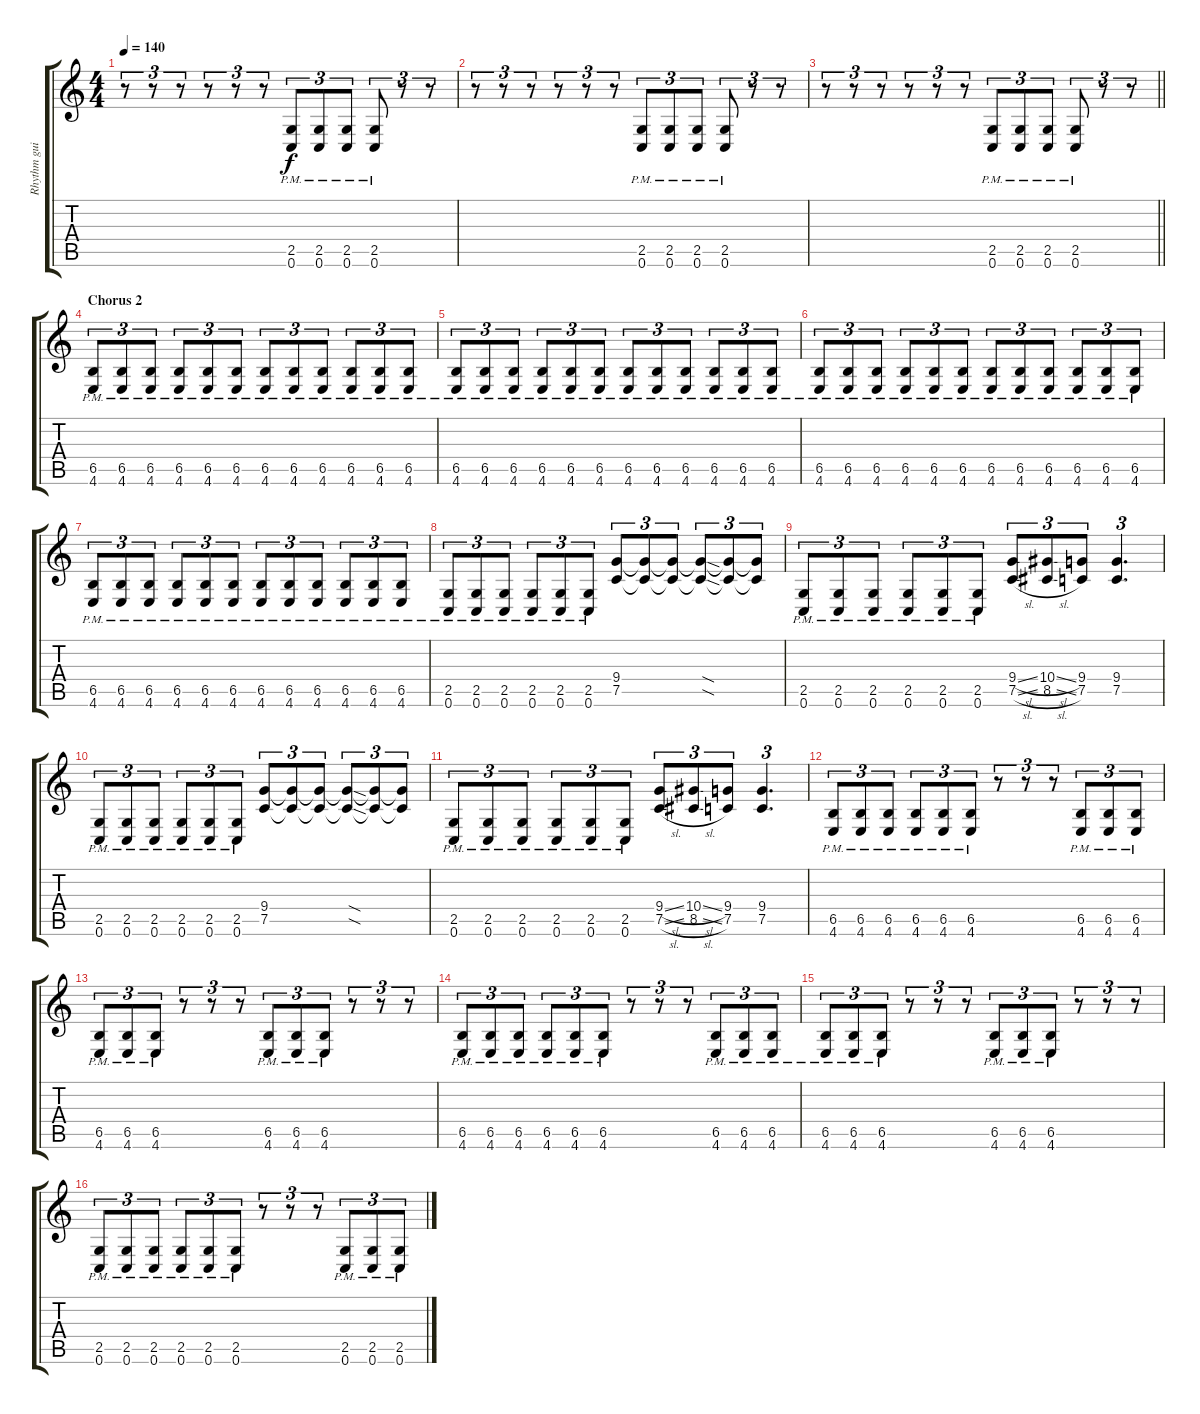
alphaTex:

\track ("Rhythm guitar 1" "Rhythm gui") {instrument distortionguitar}
\staff {score tabs}
\tuning (C4 G3 Eb3 Bb2 F2 C2) {hide}
\ts (4 4)
\tempo 140
\clef g2
\ks c
r.8{tu (3 2) dy f} r.8{tu (3 2)} r.8{tu (3 2)} r.8{tu (3 2)} r.8{tu (3 2)} r.8{tu (3 2)} (2.5{pm} 0.6{pm}).8{tu (3 2)} (2.5{pm} 0.6{pm}).8{tu (3 2)} (2.5{pm} 0.6{pm}).8{tu (3 2)} (2.5{pm} 0.6{pm}).8{tu (3 2)} r.8{tu (3 2)} r.8{tu (3 2)} |
r.8{tu (3 2)} r.8{tu (3 2)} r.8{tu (3 2)} r.8{tu (3 2)} r.8{tu (3 2)} r.8{tu (3 2)} (2.5{pm} 0.6{pm}).8{tu (3 2)} (2.5{pm} 0.6{pm}).8{tu (3 2)} (2.5{pm} 0.6{pm}).8{tu (3 2)} (2.5{pm} 0.6{pm}).8{tu (3 2)} r.8{tu (3 2)} r.8{tu (3 2)} |
\barLineRight lightlight
r.8{tu (3 2)} r.8{tu (3 2)} r.8{tu (3 2)} r.8{tu (3 2)} r.8{tu (3 2)} r.8{tu (3 2)} (2.5{pm} 0.6{pm}).8{tu (3 2)} (2.5{pm} 0.6{pm}).8{tu (3 2)} (2.5{pm} 0.6{pm}).8{tu (3 2)} (2.5{pm} 0.6{pm}).8{tu (3 2)} r.8{tu (3 2)} r.8{tu (3 2)} |
\section ("" "Chorus 2")
(6.5{pm} 4.6{pm}).8{tu (3 2)} (6.5{pm} 4.6{pm}).8{tu (3 2)} (6.5{pm} 4.6{pm}).8{tu (3 2)} (6.5{pm} 4.6{pm}).8{tu (3 2)} (6.5{pm} 4.6{pm}).8{tu (3 2)} (6.5{pm} 4.6{pm}).8{tu (3 2)} (6.5{pm} 4.6{pm}).8{tu (3 2)} (6.5{pm} 4.6{pm}).8{tu (3 2)} (6.5{pm} 4.6{pm}).8{tu (3 2)} (6.5{pm} 4.6{pm}).8{tu (3 2)} (6.5{pm} 4.6{pm}).8{tu (3 2)} (6.5{pm} 4.6{pm}).8{tu (3 2)} |
(6.5{pm} 4.6{pm}).8{tu (3 2)} (6.5{pm} 4.6{pm}).8{tu (3 2)} (6.5{pm} 4.6{pm}).8{tu (3 2)} (6.5{pm} 4.6{pm}).8{tu (3 2)} (6.5{pm} 4.6{pm}).8{tu (3 2)} (6.5{pm} 4.6{pm}).8{tu (3 2)} (6.5{pm} 4.6{pm}).8{tu (3 2)} (6.5{pm} 4.6{pm}).8{tu (3 2)} (6.5{pm} 4.6{pm}).8{tu (3 2)} (6.5{pm} 4.6{pm}).8{tu (3 2)} (6.5{pm} 4.6{pm}).8{tu (3 2)} (6.5{pm} 4.6{pm}).8{tu (3 2)} |
(6.5{pm} 4.6{pm}).8{tu (3 2)} (6.5{pm} 4.6{pm}).8{tu (3 2)} (6.5{pm} 4.6{pm}).8{tu (3 2)} (6.5{pm} 4.6{pm}).8{tu (3 2)} (6.5{pm} 4.6{pm}).8{tu (3 2)} (6.5{pm} 4.6{pm}).8{tu (3 2)} (6.5{pm} 4.6{pm}).8{tu (3 2)} (6.5{pm} 4.6{pm}).8{tu (3 2)} (6.5{pm} 4.6{pm}).8{tu (3 2)} (6.5{pm} 4.6{pm}).8{tu (3 2)} (6.5{pm} 4.6{pm}).8{tu (3 2)} (6.5{pm} 4.6{pm}).8{tu (3 2)} |
(6.5{pm} 4.6{pm}).8{tu (3 2)} (6.5{pm} 4.6{pm}).8{tu (3 2)} (6.5{pm} 4.6{pm}).8{tu (3 2)} (6.5{pm} 4.6{pm}).8{tu (3 2)} (6.5{pm} 4.6{pm}).8{tu (3 2)} (6.5{pm} 4.6{pm}).8{tu (3 2)} (6.5{pm} 4.6{pm}).8{tu (3 2)} (6.5{pm} 4.6{pm}).8{tu (3 2)} (6.5{pm} 4.6{pm}).8{tu (3 2)} (6.5{pm} 4.6{pm}).8{tu (3 2)} (6.5{pm} 4.6{pm}).8{tu (3 2)} (6.5{pm} 4.6{pm}).8{tu (3 2)} |
(2.5{pm} 0.6{pm}).8{tu (3 2)} (2.5{pm} 0.6{pm}).8{tu (3 2)} (2.5{pm} 0.6{pm}).8{tu (3 2)} (2.5{pm} 0.6{pm}).8{tu (3 2)} (2.5{pm} 0.6{pm}).8{tu (3 2)} (2.5{pm} 0.6{pm}).8{tu (3 2)} (9.4 7.5).8{tu (3 2)} (9.4{t} 7.5{t}).8{tu (3 2)} (9.4{t} 7.5{t}).8{tu (3 2)} (9.4{sod t} 7.5{sod t}).8{tu (3 2)} (9.4{t} 7.5{t}).8{tu (3 2)} (9.4{t} 7.5{t}).8{tu (3 2)} |
(2.5{pm} 0.6{pm}).8{tu (3 2)} (2.5{pm} 0.6{pm}).8{tu (3 2)} (2.5{pm} 0.6{pm}).8{tu (3 2)} (2.5{pm} 0.6{pm}).8{tu (3 2)} (2.5{pm} 0.6{pm}).8{tu (3 2)} (2.5{pm} 0.6{pm}).8{tu (3 2)} (9.4{sl} 7.5{sl}).8{tu (3 2)} (10.4{sl} 8.5{sl}).8{tu (3 2)} (9.4 7.5).8{tu (3 2)} (9.4 7.5).4{d tu (3 2)} |
(2.5{pm} 0.6{pm}).8{tu (3 2)} (2.5{pm} 0.6{pm}).8{tu (3 2)} (2.5{pm} 0.6{pm}).8{tu (3 2)} (2.5{pm} 0.6{pm}).8{tu (3 2)} (2.5{pm} 0.6{pm}).8{tu (3 2)} (2.5{pm} 0.6{pm}).8{tu (3 2)} (9.4 7.5).8{tu (3 2)} (9.4{t} 7.5{t}).8{tu (3 2)} (9.4{t} 7.5{t}).8{tu (3 2)} (9.4{sod t} 7.5{sod t}).8{tu (3 2)} (9.4{t} 7.5{t}).8{tu (3 2)} (9.4{t} 7.5{t}).8{tu (3 2)} |
(2.5{pm} 0.6{pm}).8{tu (3 2)} (2.5{pm} 0.6{pm}).8{tu (3 2)} (2.5{pm} 0.6{pm}).8{tu (3 2)} (2.5{pm} 0.6{pm}).8{tu (3 2)} (2.5{pm} 0.6{pm}).8{tu (3 2)} (2.5{pm} 0.6{pm}).8{tu (3 2)} (9.4{sl} 7.5{sl}).8{tu (3 2)} (10.4{sl} 8.5{sl}).8{tu (3 2)} (9.4 7.5).8{tu (3 2)} (9.4 7.5).4{d tu (3 2)} |
(6.5{pm} 4.6{pm}).8{tu (3 2)} (6.5{pm} 4.6{pm}).8{tu (3 2)} (6.5{pm} 4.6{pm}).8{tu (3 2)} (6.5{pm} 4.6{pm}).8{tu (3 2)} (6.5{pm} 4.6{pm}).8{tu (3 2)} (6.5{pm} 4.6{pm}).8{tu (3 2)} r.8{tu (3 2)} r.8{tu (3 2)} r.8{tu (3 2)} (6.5{pm} 4.6{pm}).8{tu (3 2)} (6.5{pm} 4.6{pm}).8{tu (3 2)} (6.5{pm} 4.6{pm}).8{tu (3 2)} |
(6.5{pm} 4.6{pm}).8{tu (3 2)} (6.5{pm} 4.6{pm}).8{tu (3 2)} (6.5{pm} 4.6{pm}).8{tu (3 2)} r.8{tu (3 2)} r.8{tu (3 2)} r.8{tu (3 2)} (6.5{pm} 4.6{pm}).8{tu (3 2)} (6.5{pm} 4.6{pm}).8{tu (3 2)} (6.5{pm} 4.6{pm}).8{tu (3 2)} r.8{tu (3 2)} r.8{tu (3 2)} r.8{tu (3 2)} |
(6.5{pm} 4.6{pm}).8{tu (3 2)} (6.5{pm} 4.6{pm}).8{tu (3 2)} (6.5{pm} 4.6{pm}).8{tu (3 2)} (6.5{pm} 4.6{pm}).8{tu (3 2)} (6.5{pm} 4.6{pm}).8{tu (3 2)} (6.5{pm} 4.6{pm}).8{tu (3 2)} r.8{tu (3 2)} r.8{tu (3 2)} r.8{tu (3 2)} (6.5{pm} 4.6{pm}).8{tu (3 2)} (6.5{pm} 4.6{pm}).8{tu (3 2)} (6.5{pm} 4.6{pm}).8{tu (3 2)} |
(6.5{pm} 4.6{pm}).8{tu (3 2)} (6.5{pm} 4.6{pm}).8{tu (3 2)} (6.5{pm} 4.6{pm}).8{tu (3 2)} r.8{tu (3 2)} r.8{tu (3 2)} r.8{tu (3 2)} (6.5{pm} 4.6{pm}).8{tu (3 2)} (6.5{pm} 4.6{pm}).8{tu (3 2)} (6.5{pm} 4.6{pm}).8{tu (3 2)} r.8{tu (3 2)} r.8{tu (3 2)} r.8{tu (3 2)} |
(2.5{pm} 0.6{pm}).8{tu (3 2)} (2.5{pm} 0.6{pm}).8{tu (3 2)} (2.5{pm} 0.6{pm}).8{tu (3 2)} (2.5{pm} 0.6{pm}).8{tu (3 2)} (2.5{pm} 0.6{pm}).8{tu (3 2)} (2.5{pm} 0.6{pm}).8{tu (3 2)} r.8{tu (3 2)} r.8{tu (3 2)} r.8{tu (3 2)} (2.5{pm} 0.6{pm}).8{tu (3 2)} (2.5{pm} 0.6{pm}).8{tu (3 2)} (2.5{pm} 0.6{pm}).8{tu (3 2)}
